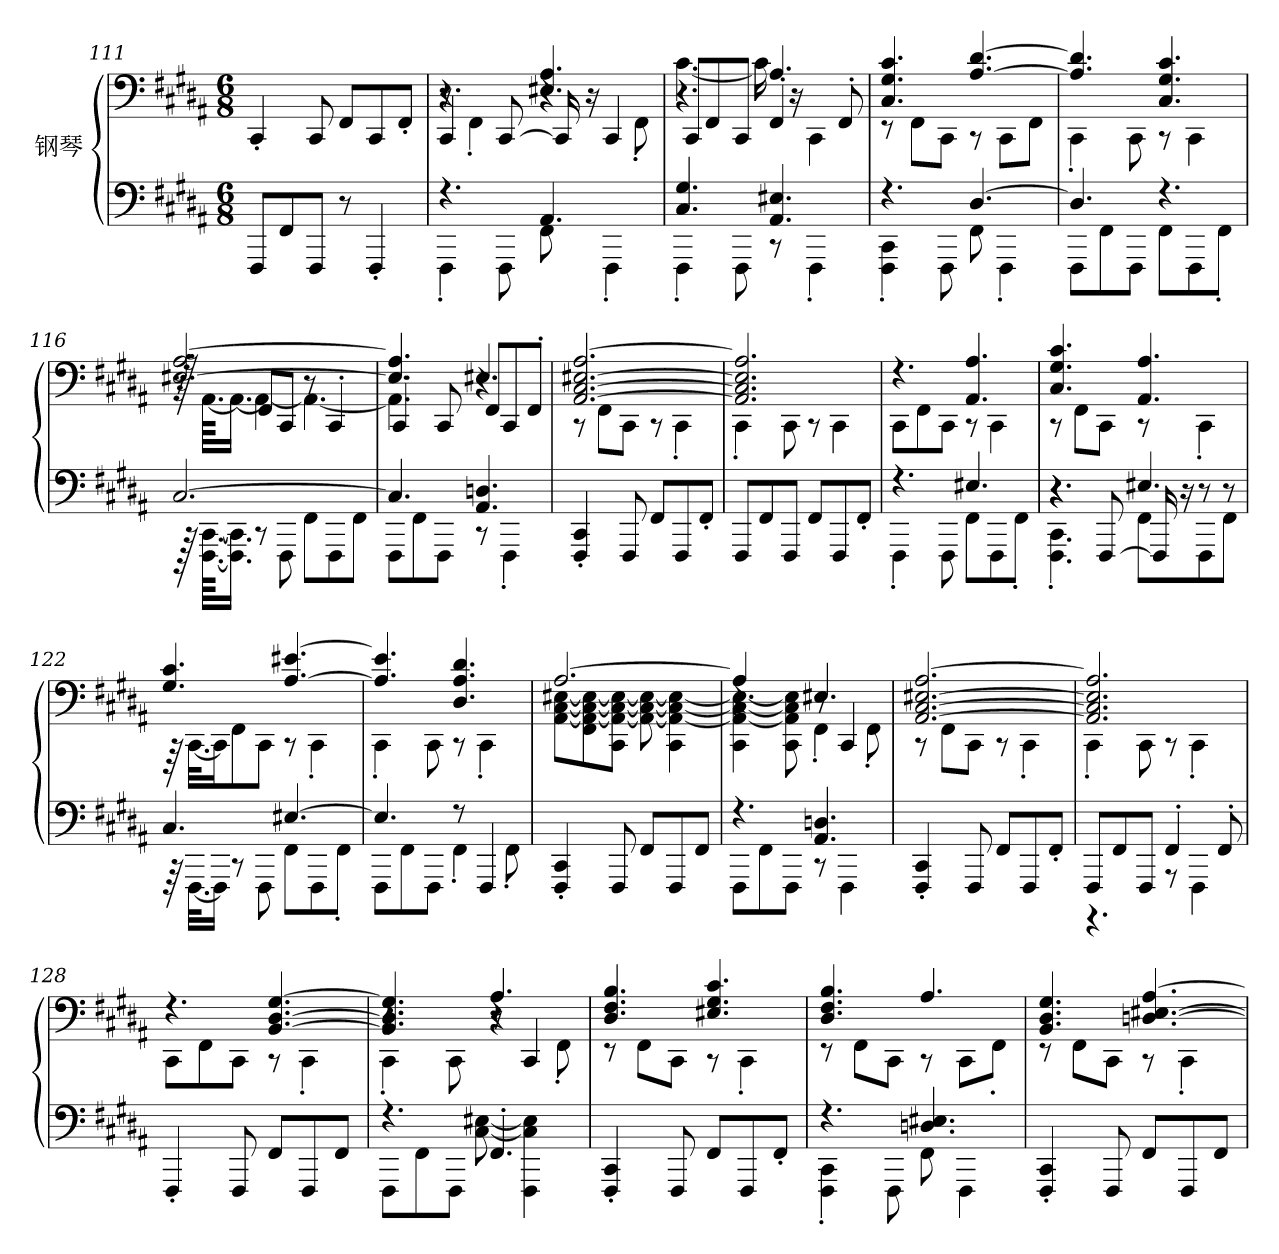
**kern	**kern
*part1	*part1
*staff2	*staff1
*I"钢琴	*
*clefF4	*clefF4
*k[f#c#g#d#a#]	*k[f#c#g#d#a#]
*M6/8	*M6/8
*MM216	*MM216
=111	=111
8FFF#/L	4CC#'/
8FF#/	.
8FFF#/J	8CC#/
*	*MM209
8r	8FF#/L
4FFF#'/	8CC#/
.	8FF#'/J
=112	=112
*	*MM207
*^	*^
*	*	*	*^
4.r	4FFF#'\	4.r	8r	4CC#/
.	.	.	4FF#'\	.
.	8FFF#\	.	.	[8CC#/
*	*	*MM205	*	*
4.AA#/	8FF#\	4.E#X/ 4.A#/	4r	16CC#/]
.	.	.	.	16r
.	4FFF#'\	.	.	4CC#/
.	.	.	8FF#'\	.
=113	=113	=113	=113	=113
*	*	*MM216	*	*
4.C#/ 4.G#/	4FFF#'\	4.r	[4.c#\	8CC#/L
.	.	.	.	8FF#/
.	8FFF#\	.	.	8CC#/J
*	*	*MM198	*	*
4.AA#/ 4.E#X/	8r	4.A#/	16c#\]	4FF#'/
.	.	.	16r	.
.	4FFF#'\	.	4CC#\	.
.	.	.	.	8FF#'/
*	*	*v	*v	*v
!!LO:LB:g=z
=114	=114	=114
*	*	*MM221
*	*	*^
4.r	4FFF#\' 4CC#\'	4.C#/ 4.G#/ 4.c#/	8r
.	.	.	8FF#\L
.	8FFF#\	.	8CC#\J
*	*	*MM209	*
[4.D#/	8FF#\	[4.A#/ [4.d#/	8r
.	4FFF#'\	.	8CC#\L
.	.	.	8FF#\J
=115	=115	=115	=115
*	*	*MM207	*
4.D#/]	8FFF#\L	4.A#/] 4.d#/]	4CC#'\
.	8FF#\	.	.
.	8FFF#\J	.	8CC#\
*	*	*MM199	*
4.r	8FF#\L	4.C#/ 4.G#/ 4.c#/	8r
.	8FFF#\	.	4CC#\
.	8FF#'\J	.	.
*	*	*v	*v
=116	=116	=116
*	*	*MM209
*	*	*^
*	*	*	*^
[2.C#/	128r	[2.E#X/ [2.A#/	128r	8r
.	[64.FFF#\ [64.CC#\KKLL	.	[64.AA#\KKLL	.
.	16.FFF#\] 16.CC#\]JJ	.	16.AA#\JJ_	.
.	8r	.	4AA#\_	8FF#/L
.	8FFF#\	.	.	8CC#/J
*	*	*MM217	*	*
.	8FF#\L	.	4.AA#\_	8r
.	8FFF#\	.	.	4CC#'/
.	8FF#\J	.	.	.
=117	=117	=117	=117	=117
*	*	*MM228	*	*
4.C#/]	8FFF#\L	4.E#/] 4.A#/]	4.AA#\]	4CC#'/
.	8FF#\	.	.	.
.	8FFF#\J	.	.	8CC#/
*	*	*MM207	*	*
4.AA#/ 4.Dn/	8r	4.E#X/	4.r	8FF#/L
.	4FFF#'\	.	.	8CC#/
.	.	.	.	8FF#'/J
*v	*v	*	*	*
*	*v	*v	*v
!!LO:LB:g=z
=118	=118
*	*MM205
*	*^
4FFF#/' 4CC#/'	[2.AA#/ [2.C#/ [2.E#X/ [2.A#/	8r
.	.	8FF#\L
8FFF#/	.	8CC#\J
*	*MM218	*
8FF#/L	.	8r
8FFF#/	.	4CC#'\
8FF#'/J	.	.
=119	=119	=119
*	*MM208	*
8FFF#/L	2.AA#/] 2.C#/] 2.E#/] 2.A#/]	4CC#'\
8FF#/	.	.
8FFF#/J	.	8CC#\
*	*MM199	*
8FF#/L	.	8r
8FFF#/	.	4CC#\
8FF#'/J	.	.
=120	=120	=120
*	*MM198	*
*^	*	*
4.r	4FFF#'\	4.r	8CC#\L
.	.	.	8FF#\
.	8FFF#\	.	8CC#\J
*	*	*MM209	*
4.E#X/	8FF#\L	4.AA#/ 4.A#/	8r
.	8FFF#\	.	4CC#\
.	8FF#'\J	.	.
*v	*v	*	*
=121	=121	=121
*	*MM218	*
*^	*	*
*	*^	*	*
4.r	4.FFF#\' 4.CC#\'	4r	4.C#/ 4.G#/ 4.c#/	8r
.	.	.	.	8FF#\L
.	.	[8FFF#/	.	8CC#\J
*	*	*	*MM205	*
4.E#X/	8FF#\L	16FFF#/]	4.AA#/ 4.A#/	8r
.	.	16r	.	.
.	8FFF#\	8r	.	4CC#'\
.	8FF#\J	8r	.	.
*v	*v	*v	*	*
!!LO:LB:g=z	!!
=122	=122	=122
*	*MM214	*
*^	*	*
4.C#/	64r	4.G#/ 4.c#/	64r
.	[32.FFF#\KLL	.	[32.CC#\KLL
.	16FFF#\JJ]	.	16CC#\J]
.	8r	.	8FF#\
.	8FFF#\	.	8CC#\J
*	*	*MM218	*
[4.E#X/	8FF#\L	[4.A#/ [4.e#X/	8r
.	8FFF#\	.	4CC#'\
.	8FF#'\J	.	.
=123	=123	=123	=123
*	*	*MM197	*
4.E#/]	8FFF#\L	4.A#/] 4.e#/]	4CC#'\
.	8FF#\	.	.
.	8FFF#\J	.	8CC#\
*	*	*MM200	*
8r	4FF#'\	4.D#/ 4.A#/ 4.d#/	8r
4FFF#/	.	.	4CC#'\
.	8FF#'\	.	.
*v	*v	*	*
=124	=124	=124
*	*MM212	*
4FFF#/' 4CC#/'	[2.A#/	[8AA#\ [8C#\ [8E#X\L
.	.	8FF#\ 8AA#\_ 8C#\_ 8E#\_
8FFF#/	.	8CC#\ 8AA#\_ 8C#\_ 8E#\_J
*	*MM201	*
8FF#/L	.	8AA#\_ 8C#\_ 8E#\_
8FFF#/	.	4CC#\ 4AA#\_ 4C#\_ 4E#\_
8FF#/J	.	.
*	*v	*v
=125	=125
*	*MM218
*^	*^
*	*	*	*^
4.r	8FFF#\L	4A#/]	4CC#\ 4AA#\_ 4C#\_ 4E#\_	4.r
.	8FF#\	.	.	.
.	8FFF#\J	8r	8CC#\ 8AA#\] 8C#\] 8E#\]	.
*	*	*MM196	*	*
4.AA#/ 4.Dn/	8r	4.E#X/	4FF#'\	8r
.	4FFF#\	.	.	4CC#/
.	.	.	8FF#'\	.
*v	*v	*	*	*
*	*v	*v	*v
!!LO:PB:g=z
=126	=126
*	*MM222
*	*^
4FFF#/' 4CC#/'	[2.AA#/ [2.C#/ [2.E#X/ [2.A#/	8r
.	.	8FF#\L
8FFF#/	.	8CC#\J
*	*MM203	*
8FF#/L	.	8r
8FFF#/	.	4CC#'\
8FF#'/J	.	.
=127	=127	=127
*	*MM212	*
*^	*	*
8FFF#/L	4.r	2.AA#/] 2.C#/] 2.E#/] 2.A#/]	4CC#'\
8FF#/	.	.	.
8FFF#/J	.	.	8CC#\
*	*	*MM209	*
4FF#'/	8r	.	8r
.	4FFF#\	.	4CC#'\
8FF#'/	.	.	.
*v	*v	*	*
=128	=128	=128
*	*MM216	*
4FFF#'/	4.r	8CC#\L
.	.	8FF#\
8FFF#/	.	8CC#\J
*	*MM208	*
8FF#/L	[4.BB/ [4.D#/ [4.G#/	8r
8FFF#/	.	4CC#'\
8FF#/J	.	.
*	*v	*v
=129	=129
*	*MM209
*^	*^
*	*	*	*^
4.r	8FFF#\L	4.BB/] 4.D#/] 4.G#/]	4CC#'\	4.r
.	8FF#\	.	.	.
.	8FFF#\J	.	8CC#\	.
*	*	*MM206	*	*
4.FF#'/	[8C#\ [8E#X\	4.A#/	4r	8r
.	4FFF#\ 4C#\] 4E#\]	.	.	4CC#/
.	.	.	8FF#'\	.
*v	*v	*	*	*
*	*v	*v	*v
=130	=130
*	*MM218
*	*^
4FFF#/' 4CC#/'	4.D#/ 4.F#/ 4.B/	8r
.	.	8FF#\L
8FFF#/	.	8CC#\J
*	*MM213	*
8FF#/L	4.E#X/ 4.G#/ 4.c#/	8r
8FFF#/	.	4CC#'\
8FF#'/J	.	.
!!LO:LB:g=z	!!
=131	=131	=131
*^	*	*
4.r	4FFF#\' 4CC#\'	4.D#/ 4.F#/ 4.B/	8r
.	.	.	8FF#\L
.	8FFF#\	.	8CC#\J
*	*	*MM203	*
4.Dn/ 4.E#X/	8FF#\	4.A#/	8r
.	4FFF#\	.	8CC#\L
.	.	.	8FF#'\J
*v	*v	*	*
=132	=132	=132
*	*MM208	*
4FFF#/' 4CC#/'	4.BB/ 4.D#/ 4.G#/	8r
.	.	8FF#\L
8FFF#/	.	8CC#\J
*	*MM205	*
8FF#/L	[4.Dn/ [4.E#X/ [4.A#/	8r
8FFF#/	.	4CC#'\
8FF#/J	.	.
*	*v	*v
=	=
*-	*-
